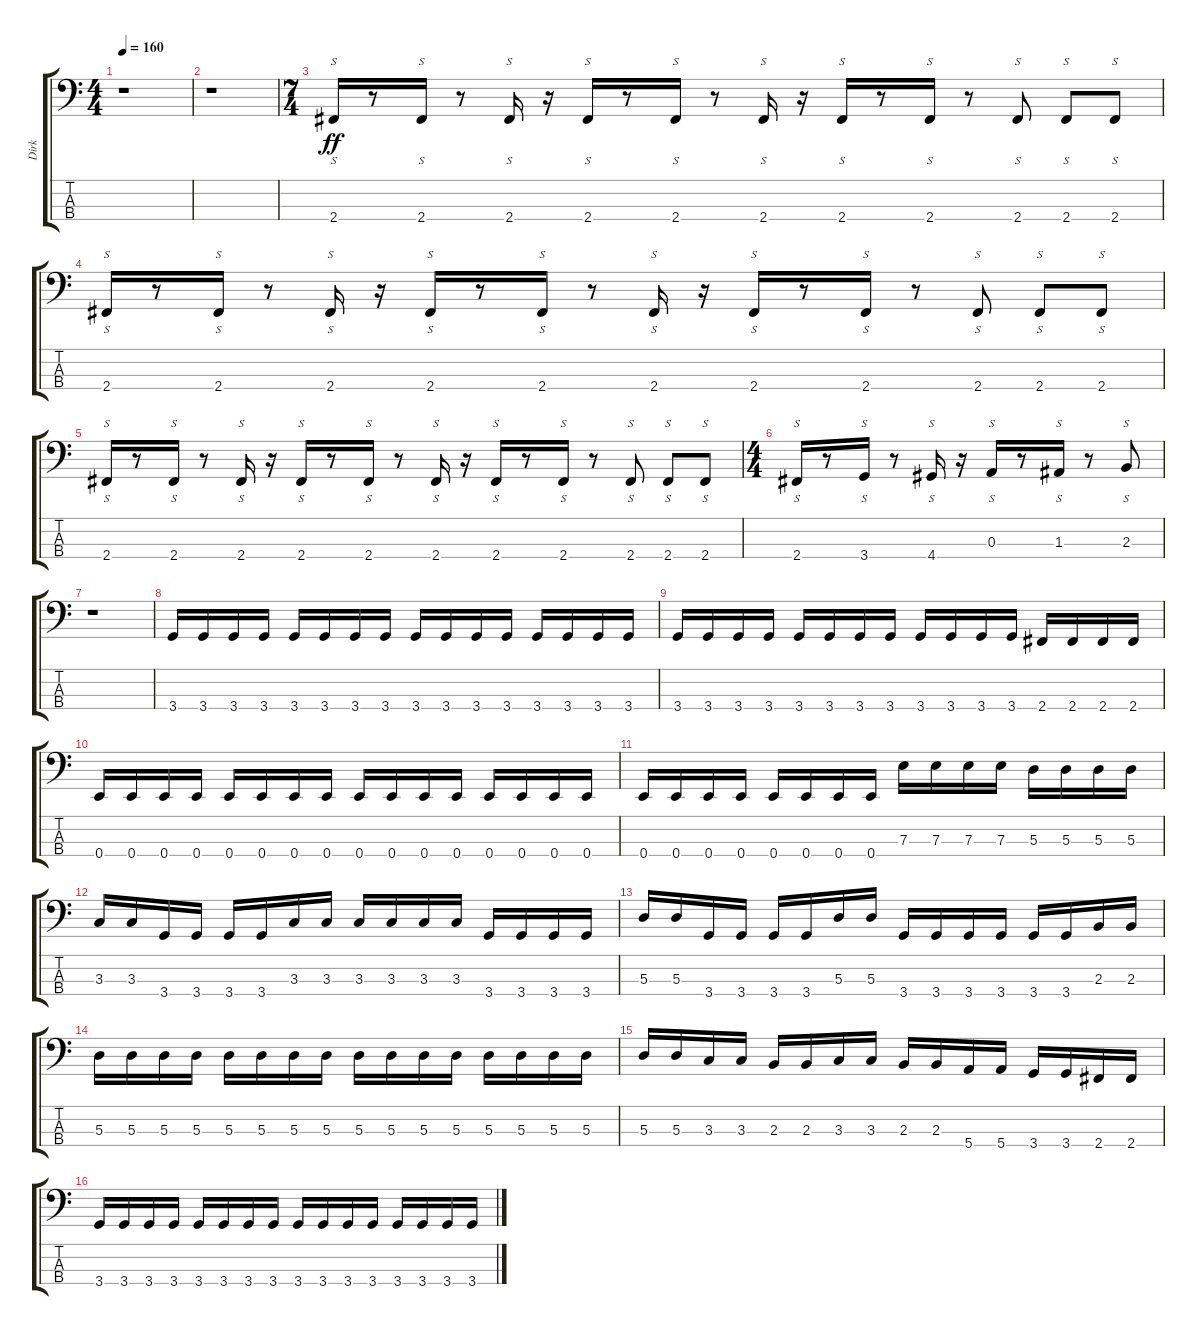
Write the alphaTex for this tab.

\track ("Dirk" "Dirk") {instrument electricbasspick}
\staff {score tabs}
\tuning (G2 D2 A1 E1) {hide}
\ts (4 4)
\tempo 160
\clef f4
\ks c
r.1{dy ff instrument electricbasspick} |
r.1 |
\ts (7 4)
2.4.16{s instrument slapbass1} r.8 2.4.16{s} r.8 2.4.16{s} r.16 2.4.16{s} r.8 2.4.16{s} r.8 2.4.16{s} r.16 2.4.16{s} r.8 2.4.16{s} r.8 2.4.8{s} 2.4.8{s} 2.4.8{s} |
2.4.16{s} r.8 2.4.16{s} r.8 2.4.16{s} r.16 2.4.16{s} r.8 2.4.16{s} r.8 2.4.16{s} r.16 2.4.16{s} r.8 2.4.16{s} r.8 2.4.8{s} 2.4.8{s} 2.4.8{s} |
2.4.16{s} r.8 2.4.16{s} r.8 2.4.16{s} r.16 2.4.16{s} r.8 2.4.16{s} r.8 2.4.16{s} r.16 2.4.16{s} r.8 2.4.16{s} r.8 2.4.8{s} 2.4.8{s} 2.4.8{s} |
\ts (4 4)
2.4.16{s} r.8 3.4.16{s} r.8 4.4.16{s} r.16 0.3.16{s} r.8 1.3.16{s} r.8 2.3.8{s} |
r.1 |
3.4.16{instrument electricbasspick} 3.4.16 3.4.16 3.4.16 3.4.16 3.4.16 3.4.16 3.4.16 3.4.16 3.4.16 3.4.16 3.4.16 3.4.16 3.4.16 3.4.16 3.4.16 |
3.4.16 3.4.16 3.4.16 3.4.16 3.4.16 3.4.16 3.4.16 3.4.16 3.4.16 3.4.16 3.4.16 3.4.16 2.4.16 2.4.16 2.4.16 2.4.16 |
0.4.16 0.4.16 0.4.16 0.4.16 0.4.16 0.4.16 0.4.16 0.4.16 0.4.16 0.4.16 0.4.16 0.4.16 0.4.16 0.4.16 0.4.16 0.4.16 |
0.4.16 0.4.16 0.4.16 0.4.16 0.4.16 0.4.16 0.4.16 0.4.16 7.3.16 7.3.16 7.3.16 7.3.16 5.3.16 5.3.16 5.3.16 5.3.16 |
3.3.16 3.3.16 3.4.16 3.4.16 3.4.16 3.4.16 3.3.16 3.3.16 3.3.16 3.3.16 3.3.16 3.3.16 3.4.16 3.4.16 3.4.16 3.4.16 |
5.3.16 5.3.16 3.4.16 3.4.16 3.4.16 3.4.16 5.3.16 5.3.16 3.4.16 3.4.16 3.4.16 3.4.16 3.4.16 3.4.16 2.3.16 2.3.16 |
5.3.16 5.3.16 5.3.16 5.3.16 5.3.16 5.3.16 5.3.16 5.3.16 5.3.16 5.3.16 5.3.16 5.3.16 5.3.16 5.3.16 5.3.16 5.3.16 |
5.3.16 5.3.16 3.3.16 3.3.16 2.3.16 2.3.16 3.3.16 3.3.16 2.3.16 2.3.16 5.4.16 5.4.16 3.4.16 3.4.16 2.4.16 2.4.16 |
3.4.16 3.4.16 3.4.16 3.4.16 3.4.16 3.4.16 3.4.16 3.4.16 3.4.16 3.4.16 3.4.16 3.4.16 3.4.16 3.4.16 3.4.16 3.4.16
